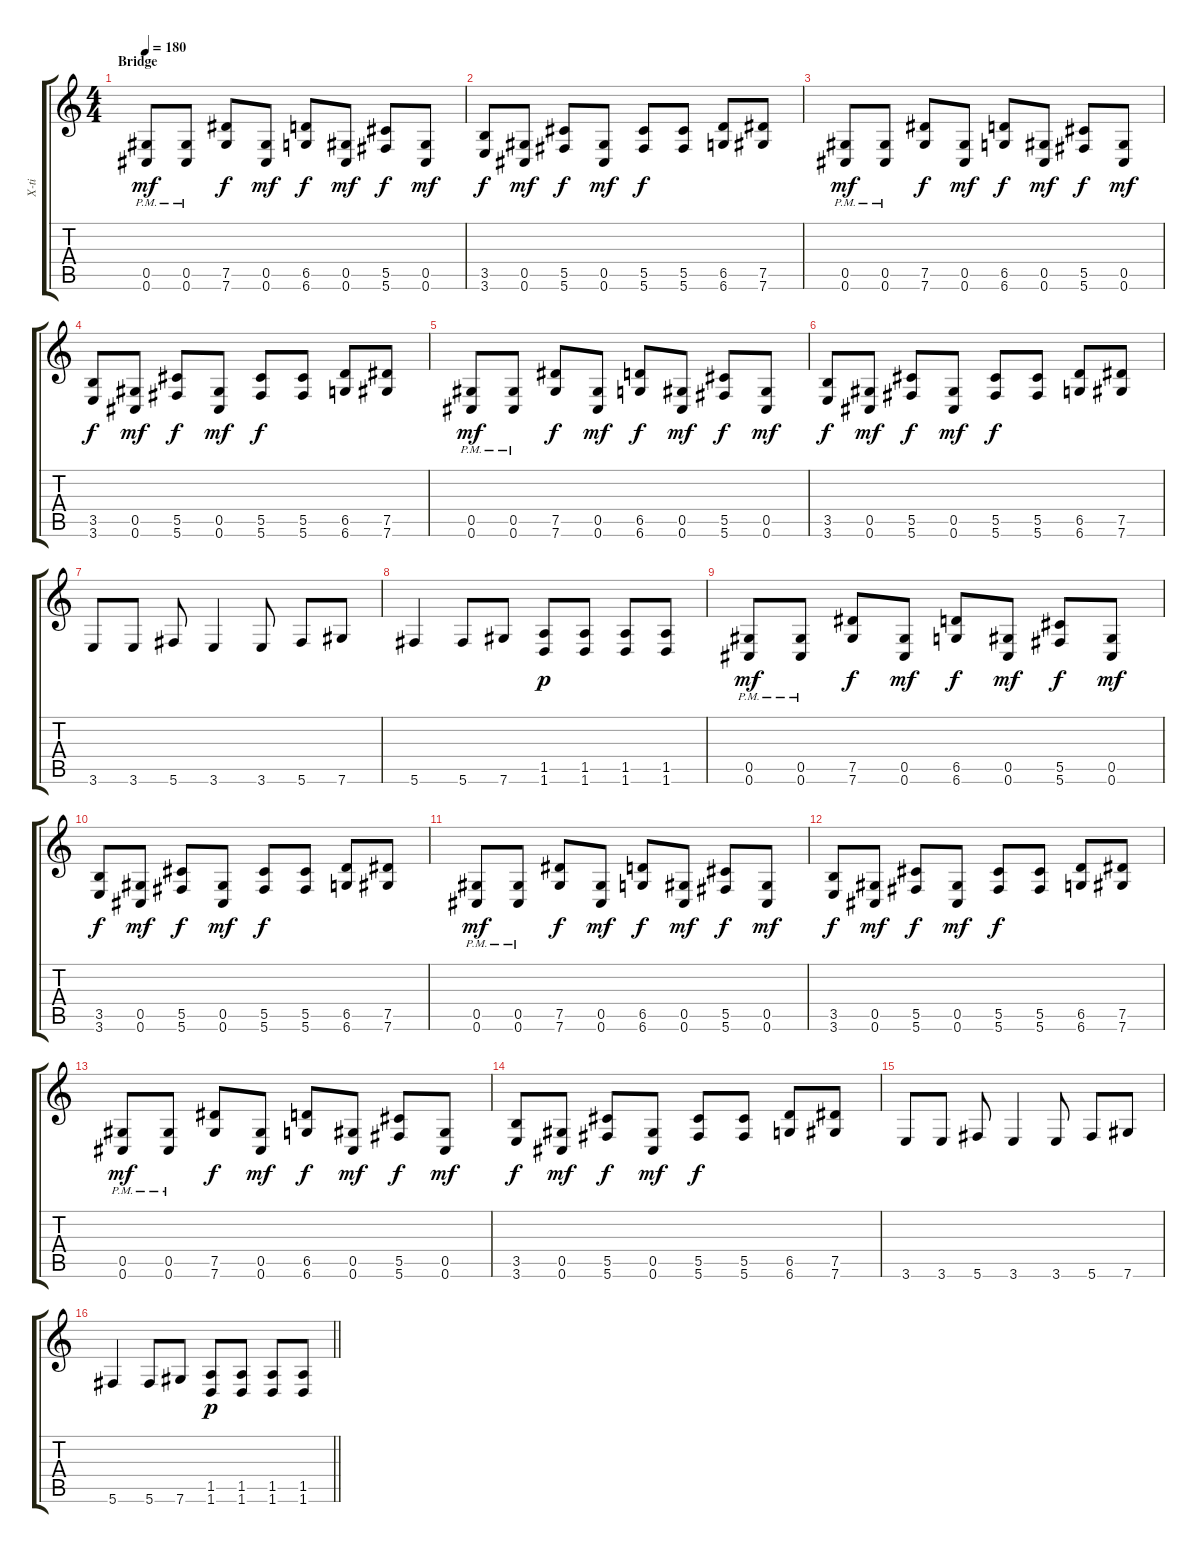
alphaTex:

\track ("X-ti" "X-ti") {instrument distortionguitar}
\staff {score tabs}
\tuning (Eb4 Bb3 Gb3 Db3 Ab2 Db2) {hide}
\ts (4 4)
\section ("" "Bridge")
\tempo 180
\clef g2
\ks c
(0.5{pm} 0.6{pm}).8{dy mf} (0.5{pm} 0.6{pm}).8 (7.5 7.6).8{dy f} (0.5 0.6).8{dy mf} (6.5 6.6).8{dy f} (0.5 0.6).8{dy mf} (5.5 5.6).8{dy f} (0.5 0.6).8{dy mf} |
(3.5 3.6).8{dy f} (0.5 0.6).8{dy mf} (5.5 5.6).8{dy f} (0.5 0.6).8{dy mf} (5.5 5.6).8{dy f} (5.5 5.6).8 (6.5 6.6).8 (7.5 7.6).8 |
(0.5{pm} 0.6{pm}).8{dy mf} (0.5{pm} 0.6{pm}).8 (7.5 7.6).8{dy f} (0.5 0.6).8{dy mf} (6.5 6.6).8{dy f} (0.5 0.6).8{dy mf} (5.5 5.6).8{dy f} (0.5 0.6).8{dy mf} |
(3.5 3.6).8{dy f} (0.5 0.6).8{dy mf} (5.5 5.6).8{dy f} (0.5 0.6).8{dy mf} (5.5 5.6).8{dy f} (5.5 5.6).8 (6.5 6.6).8 (7.5 7.6).8 |
(0.5{pm} 0.6{pm}).8{dy mf} (0.5{pm} 0.6{pm}).8 (7.5 7.6).8{dy f} (0.5 0.6).8{dy mf} (6.5 6.6).8{dy f} (0.5 0.6).8{dy mf} (5.5 5.6).8{dy f} (0.5 0.6).8{dy mf} |
(3.5 3.6).8{dy f} (0.5 0.6).8{dy mf} (5.5 5.6).8{dy f} (0.5 0.6).8{dy mf} (5.5 5.6).8{dy f} (5.5 5.6).8 (6.5 6.6).8 (7.5 7.6).8 |
3.6.8 3.6.8 5.6.8 3.6.4 3.6.8 5.6.8 7.6.8 |
5.6.4 5.6.8 7.6.8 (1.5 1.6).8{dy p} (1.5 1.6).8 (1.5 1.6).8 (1.5 1.6).8 |
(0.5{pm} 0.6{pm}).8{dy mf} (0.5{pm} 0.6{pm}).8 (7.5 7.6).8{dy f} (0.5 0.6).8{dy mf} (6.5 6.6).8{dy f} (0.5 0.6).8{dy mf} (5.5 5.6).8{dy f} (0.5 0.6).8{dy mf} |
(3.5 3.6).8{dy f} (0.5 0.6).8{dy mf} (5.5 5.6).8{dy f} (0.5 0.6).8{dy mf} (5.5 5.6).8{dy f} (5.5 5.6).8 (6.5 6.6).8 (7.5 7.6).8 |
(0.5{pm} 0.6{pm}).8{dy mf} (0.5{pm} 0.6{pm}).8 (7.5 7.6).8{dy f} (0.5 0.6).8{dy mf} (6.5 6.6).8{dy f} (0.5 0.6).8{dy mf} (5.5 5.6).8{dy f} (0.5 0.6).8{dy mf} |
(3.5 3.6).8{dy f} (0.5 0.6).8{dy mf} (5.5 5.6).8{dy f} (0.5 0.6).8{dy mf} (5.5 5.6).8{dy f} (5.5 5.6).8 (6.5 6.6).8 (7.5 7.6).8 |
(0.5{pm} 0.6{pm}).8{dy mf} (0.5{pm} 0.6{pm}).8 (7.5 7.6).8{dy f} (0.5 0.6).8{dy mf} (6.5 6.6).8{dy f} (0.5 0.6).8{dy mf} (5.5 5.6).8{dy f} (0.5 0.6).8{dy mf} |
(3.5 3.6).8{dy f} (0.5 0.6).8{dy mf} (5.5 5.6).8{dy f} (0.5 0.6).8{dy mf} (5.5 5.6).8{dy f} (5.5 5.6).8 (6.5 6.6).8 (7.5 7.6).8 |
3.6.8 3.6.8 5.6.8 3.6.4 3.6.8 5.6.8 7.6.8 |
\barLineRight lightlight
5.6.4 5.6.8 7.6.8 (1.5 1.6).8{dy p} (1.5 1.6).8 (1.5 1.6).8 (1.5 1.6).8
